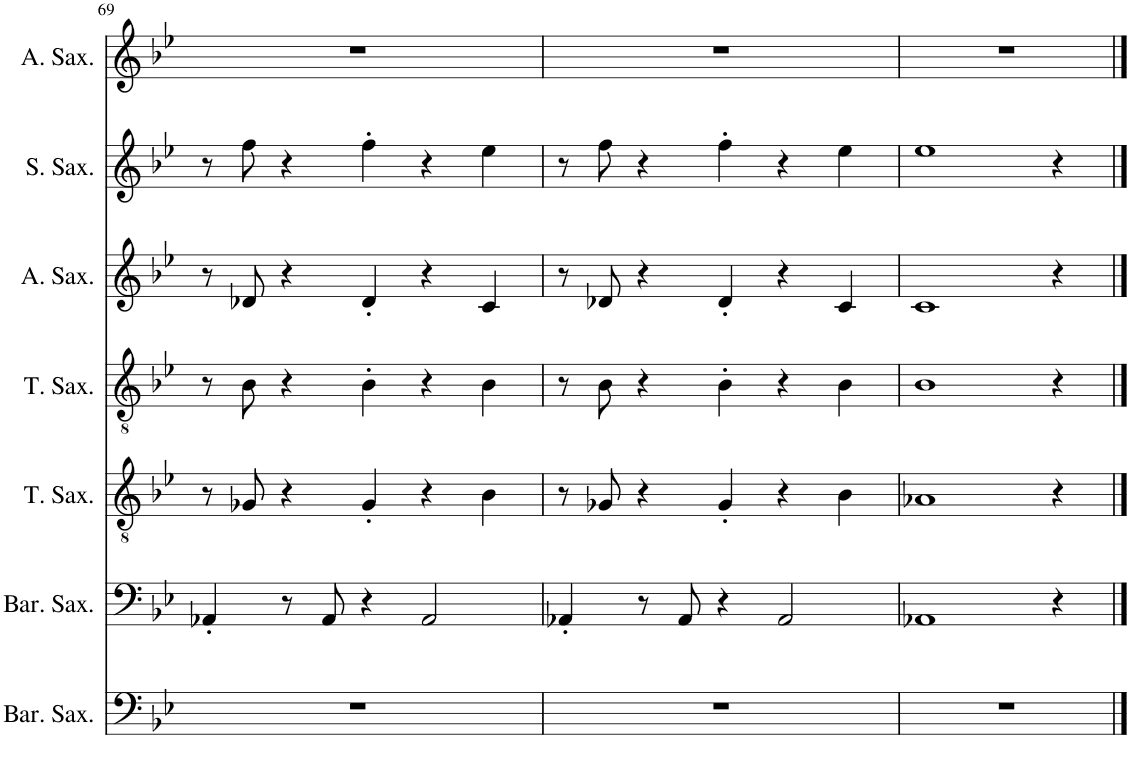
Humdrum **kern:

**kern	**kern	**kern	**kern	**kern	**kern	**kern
*part7	*part6	*part5	*part4	*part3	*part2	*part1
*staff7	*staff6	*staff5	*staff4	*staff3	*staff2	*staff1
*I"Baritone Saxophone	*I"Baritone Saxophone	*I"Tenor Saxophone	*I"Tenor Saxophone	*I"Alto Saxophone	*I"Soprano Saxophone	*I"Alto Saxophone
*I'Bar. Sax.	*I'Bar. Sax.	*I'T. Sax.	*I'T. Sax.	*I'A. Sax.	*I'S. Sax.	*I'A. Sax.
!!LO:PB:g=z
*clefF4	*clefF4	*clefGv2	*clefGv2	*clefG2	*clefG2	*clefG2
*ITrd12c21	*ITrd12c21	*ITrd8c14	*ITrd8c14	*ITrd5c9	*ITrd1c2	*ITrd5c9
*k[b-e-]	*k[b-e-]	*k[b-e-]	*k[b-e-]	*k[b-e-]	*k[b-e-]	*k[b-e-]
*M5/4	*M5/4	*M5/4	*M5/4	*M5/4	*M5/4	*M5/4
=69	=69	=69	=69	=69	=69	=69
4%5r	4AA-X'/	8r	8r	8r	8r	4%5r
.	.	8G-X/	8B-\	8d-X/	8ff\	.
.	8r	4r	4r	4r	4r	.
.	8AA-/	.	.	.	.	.
.	4r	4G-'/	4B-'\	4d-'/	4ff'\	.
.	2AA-/	4r	4r	4r	4r	.
.	.	4B-\	4B-\	4c/	4ee-\	.
=70	=70	=70	=70	=70	=70	=70
4%5r	4AA-X'/	8r	8r	8r	8r	4%5r
.	.	8G-X/	8B-\	8d-X/	8ff\	.
.	8r	4r	4r	4r	4r	.
.	8AA-/	.	.	.	.	.
.	4r	4G-'/	4B-'\	4d-'/	4ff'\	.
.	2AA-/	4r	4r	4r	4r	.
.	.	4B-\	4B-\	4c/	4ee-\	.
=71	=71	=71	=71	=71	=71	=71
4%5r	1AA-X	1A-X	1B-	1c	1ee-	4%5r
.	4r	4r	4r	4r	4r	.
==	==	==	==	==	==	==
*-	*-	*-	*-	*-	*-	*-
